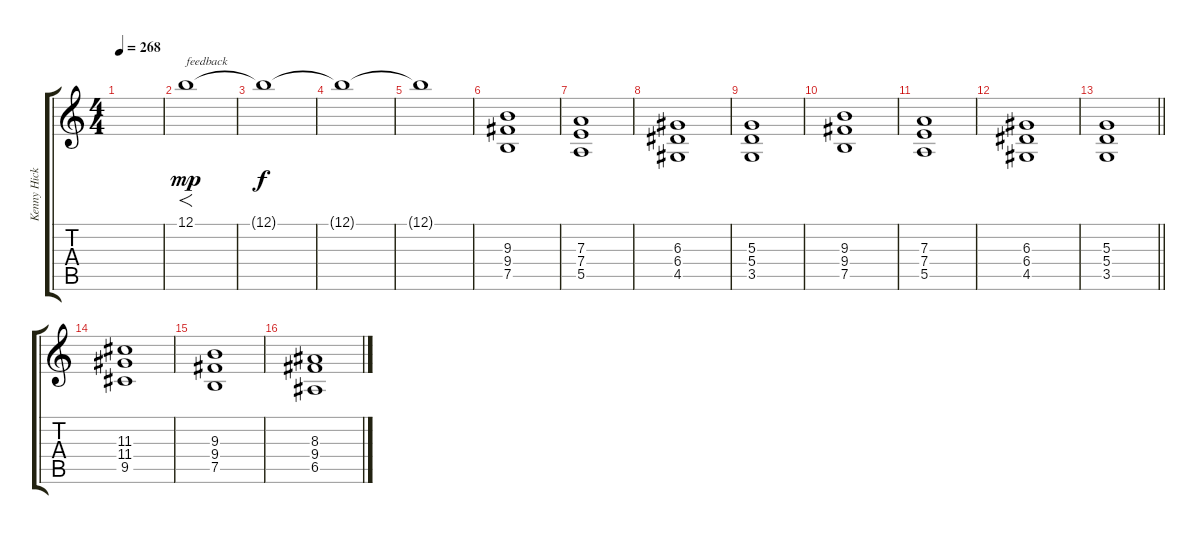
\track ("Kenny Hickey" "Kenny Hick") {instrument distortionguitar}
\staff {score tabs}
\tuning (B3 Gb3 D3 A2 E2 B1) {hide}
\ts (4 4)
\tempo 268
\clef g2
\ks c
|
12.1.1{f txt "feedback" dy mp} |
12.1{t}.1{dy f} |
12.1{t}.1 |
12.1{t}.1 |
(9.3 9.4 7.5).1 |
(7.3 7.4 5.5).1 |
(6.3 6.4 4.5).1 |
(5.3 5.4 3.5).1 |
(9.3 9.4 7.5).1 |
(7.3 7.4 5.5).1 |
(6.3 6.4 4.5).1 |
\barLineRight lightlight
(5.3 5.4 3.5).1 |
\section ("" "")
(11.3 11.4 9.5).1 |
(9.3 9.4 7.5).1 |
(8.3 9.4 6.5).1
